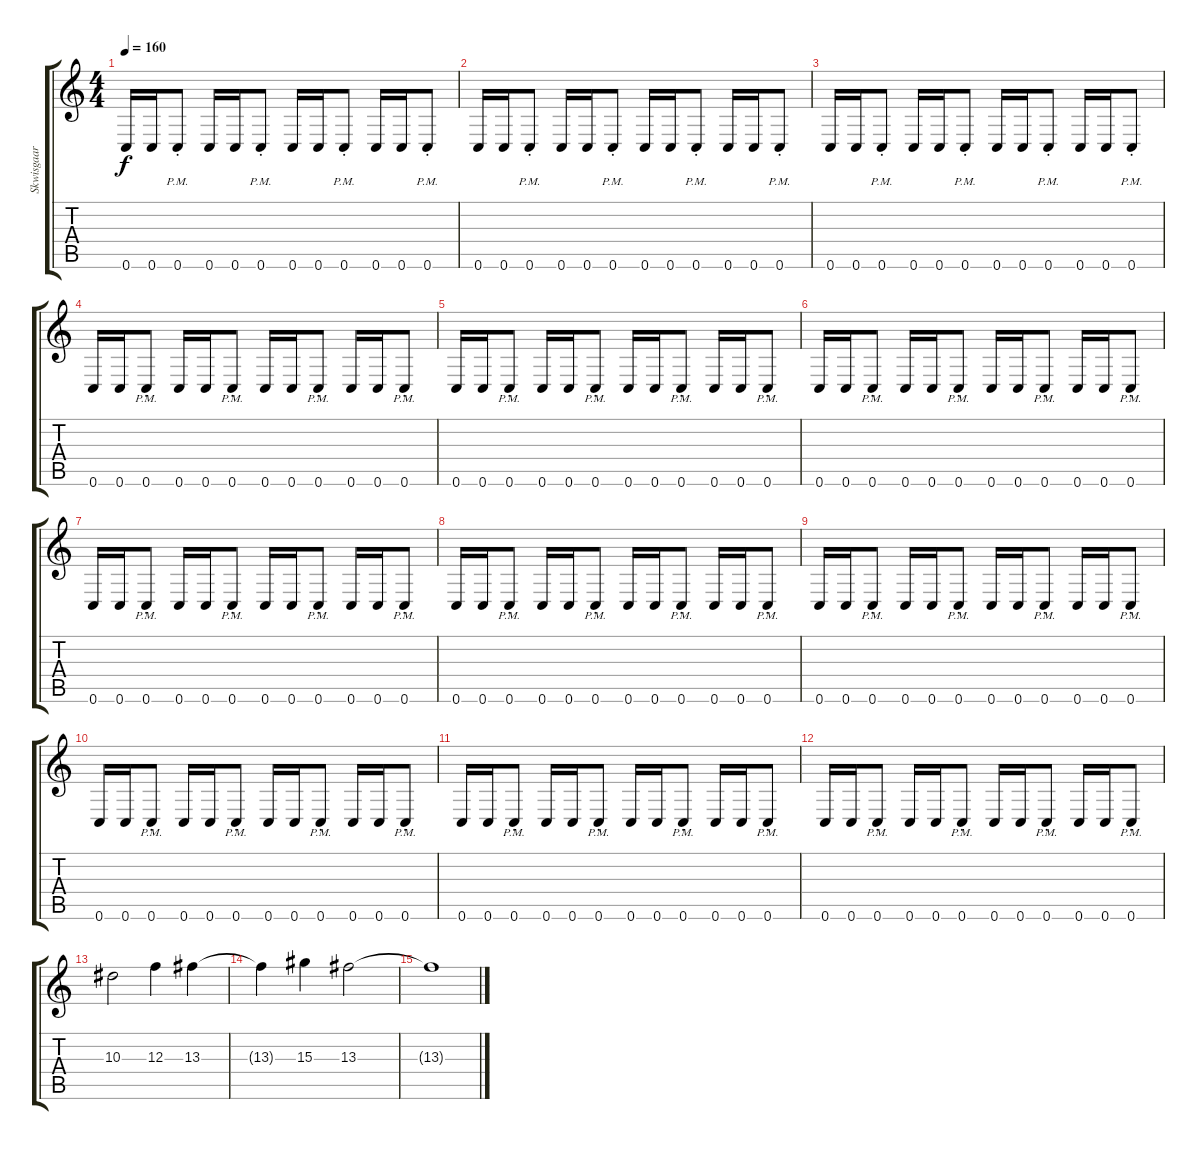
\track ("Skwisgaar" "Skwisgaar") {instrument distortionguitar}
\staff {score tabs}
\tuning (D4 A3 F3 C3 G2 C2) {hide}
\ts (4 4)
\tempo 160
\clef g2
\ks c
0.6.16{dy f} 0.6.16 0.6{pm st}.8 0.6.16 0.6.16 0.6{pm st}.8 0.6.16 0.6.16 0.6{pm st}.8 0.6.16 0.6.16 0.6{pm st}.8 |
0.6.16 0.6.16 0.6{pm st}.8 0.6.16 0.6.16 0.6{pm st}.8 0.6.16 0.6.16 0.6{pm st}.8 0.6.16 0.6.16 0.6{pm st}.8 |
0.6.16 0.6.16 0.6{pm st}.8 0.6.16 0.6.16 0.6{pm st}.8 0.6.16 0.6.16 0.6{pm st}.8 0.6.16 0.6.16 0.6{pm st}.8 |
0.6.16 0.6.16 0.6{pm st}.8 0.6.16 0.6.16 0.6{pm st}.8 0.6.16 0.6.16 0.6{pm st}.8 0.6.16 0.6.16 0.6{pm st}.8 |
0.6.16 0.6.16 0.6{pm st}.8 0.6.16 0.6.16 0.6{pm st}.8 0.6.16 0.6.16 0.6{pm st}.8 0.6.16 0.6.16 0.6{pm st}.8 |
0.6.16 0.6.16 0.6{pm st}.8 0.6.16 0.6.16 0.6{pm st}.8 0.6.16 0.6.16 0.6{pm st}.8 0.6.16 0.6.16 0.6{pm st}.8 |
0.6.16 0.6.16 0.6{pm st}.8 0.6.16 0.6.16 0.6{pm st}.8 0.6.16 0.6.16 0.6{pm st}.8 0.6.16 0.6.16 0.6{pm st}.8 |
0.6.16 0.6.16 0.6{pm st}.8 0.6.16 0.6.16 0.6{pm st}.8 0.6.16 0.6.16 0.6{pm st}.8 0.6.16 0.6.16 0.6{pm st}.8 |
0.6.16 0.6.16 0.6{pm st}.8 0.6.16 0.6.16 0.6{pm st}.8 0.6.16 0.6.16 0.6{pm st}.8 0.6.16 0.6.16 0.6{pm st}.8 |
0.6.16 0.6.16 0.6{pm st}.8 0.6.16 0.6.16 0.6{pm st}.8 0.6.16 0.6.16 0.6{pm st}.8 0.6.16 0.6.16 0.6{pm st}.8 |
0.6.16 0.6.16 0.6{pm st}.8 0.6.16 0.6.16 0.6{pm st}.8 0.6.16 0.6.16 0.6{pm st}.8 0.6.16 0.6.16 0.6{pm st}.8 |
0.6.16 0.6.16 0.6{pm st}.8 0.6.16 0.6.16 0.6{pm st}.8 0.6.16 0.6.16 0.6{pm st}.8 0.6.16 0.6.16 0.6{pm st}.8 |
10.3.2 12.3.4 13.3.4 |
13.3{t}.4 15.3.4 13.3.2 |
13.3{t}.1
